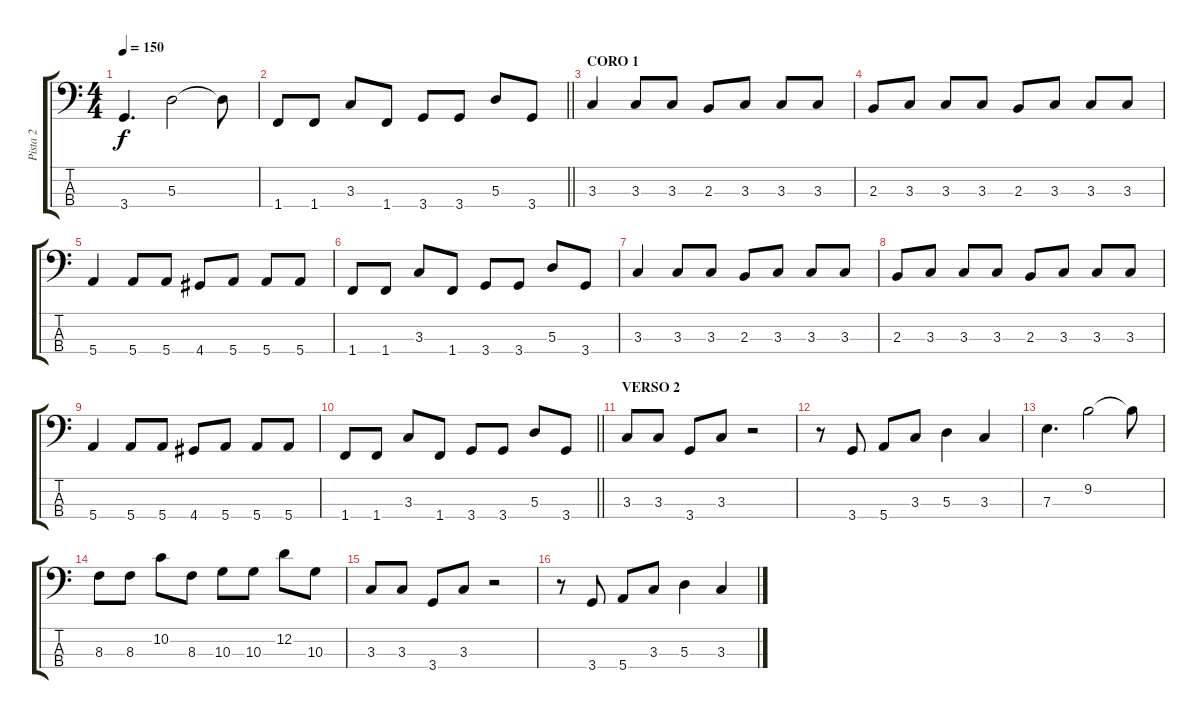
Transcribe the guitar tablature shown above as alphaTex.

\track ("Pista 2" "Pista 2") {instrument electricbassfinger}
\staff {score tabs}
\tuning (G2 D2 A1 E1) {hide}
\ts (4 4)
\tempo 150
\clef f4
\ks c
3.4.4{d dy f} 5.3.2 5.3{t}.8 |
\barLineRight lightlight
1.4.8 1.4.8 3.3.8 1.4.8 3.4.8 3.4.8 5.3.8 3.4.8 |
\section ("" "CORO 1")
3.3.4 3.3.8 3.3.8 2.3.8 3.3.8 3.3.8 3.3.8 |
2.3.8 3.3.8 3.3.8 3.3.8 2.3.8 3.3.8 3.3.8 3.3.8 |
5.4.4 5.4.8 5.4.8 4.4.8 5.4.8 5.4.8 5.4.8 |
1.4.8 1.4.8 3.3.8 1.4.8 3.4.8 3.4.8 5.3.8 3.4.8 |
3.3.4 3.3.8 3.3.8 2.3.8 3.3.8 3.3.8 3.3.8 |
2.3.8 3.3.8 3.3.8 3.3.8 2.3.8 3.3.8 3.3.8 3.3.8 |
5.4.4 5.4.8 5.4.8 4.4.8 5.4.8 5.4.8 5.4.8 |
\barLineRight lightlight
1.4.8 1.4.8 3.3.8 1.4.8 3.4.8 3.4.8 5.3.8 3.4.8 |
\section ("" "VERSO 2")
3.3.8 3.3.8 3.4.8 3.3.8 r.2 |
r.8 3.4.8 5.4.8 3.3.8 5.3.4 3.3.4 |
7.3.4{d} 9.2.2 9.2{t}.8 |
8.3.8 8.3.8 10.2.8 8.3.8 10.3.8 10.3.8 12.2.8 10.3.8 |
3.3.8 3.3.8 3.4.8 3.3.8 r.2 |
r.8 3.4.8 5.4.8 3.3.8 5.3.4 3.3.4
